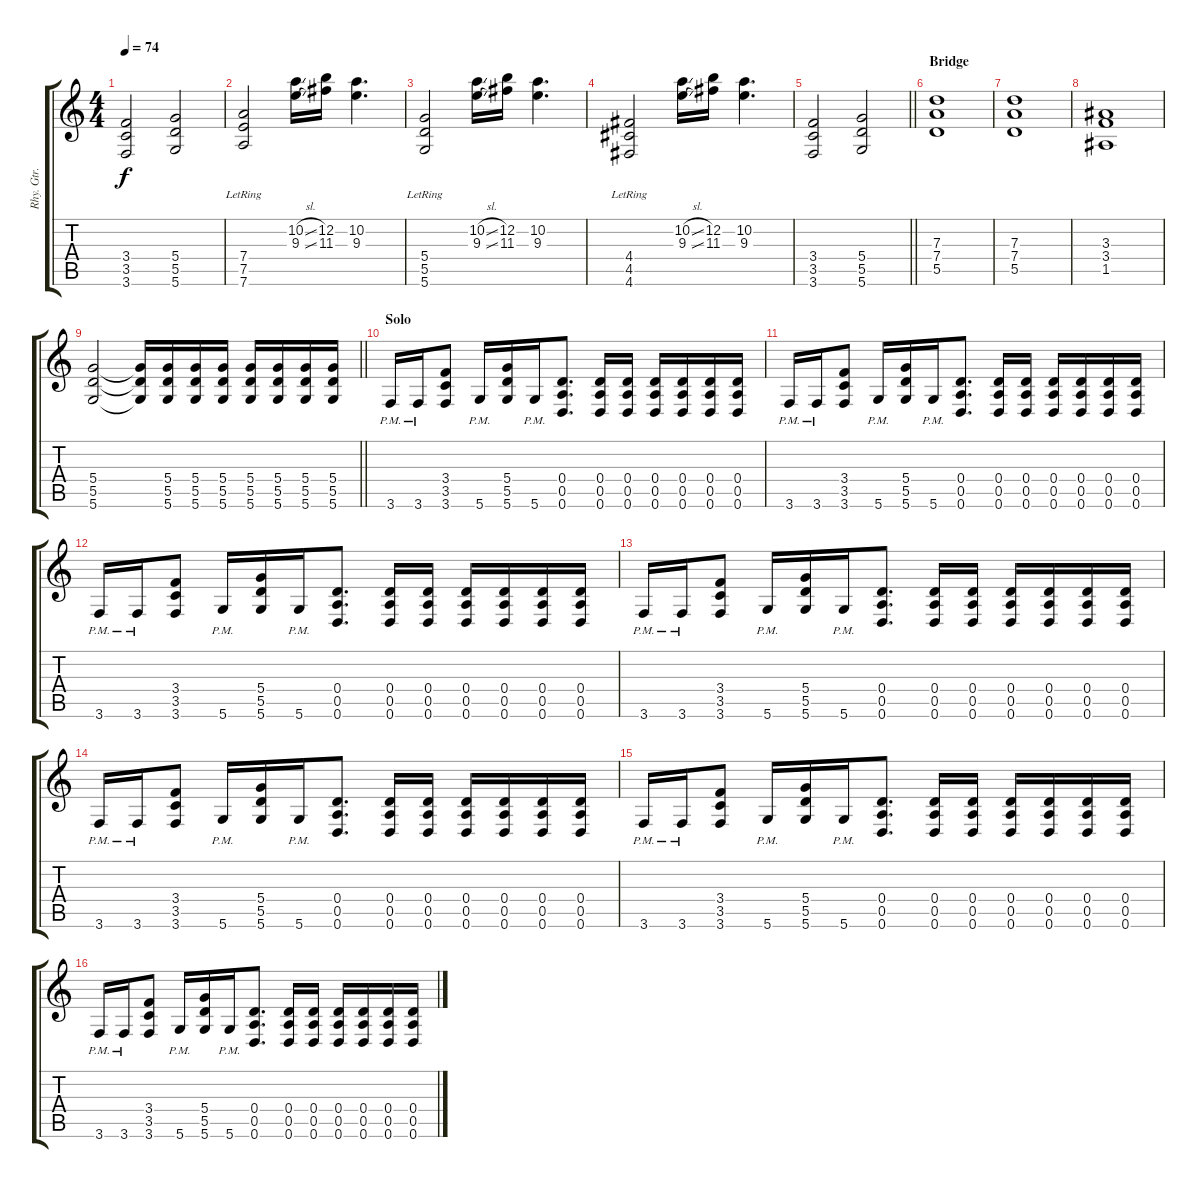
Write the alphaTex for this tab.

\track ("Rhy. Gtr. 1" "Rhy. Gtr. ") {instrument distortionguitar}
\staff {score tabs}
\tuning (E4 B3 G3 D3 A2 D2) {hide}
\ts (4 4)
\tempo 74
\clef g2
\ks c
(3.4 3.5 3.6).2{dy f} (5.4 5.5 5.6).2 |
(7.4{lr} 7.5{lr} 7.6{lr}).2 (10.2{sl} 9.3{sl}).16 (12.2 11.3).16 (10.2 9.3).4{d} |
(5.4{lr} 5.5{lr} 5.6{lr}).2 (10.2{sl} 9.3{sl}).16 (12.2 11.3).16 (10.2 9.3).4{d} |
(4.4{lr} 4.5{lr} 4.6{lr}).2 (10.2{sl} 9.3{sl}).16 (12.2 11.3).16 (10.2 9.3).4{d} |
\barLineRight lightlight
(3.4 3.5 3.6).2 (5.4 5.5 5.6).2 |
\section ("" "Bridge")
(7.3 7.4 5.5).1 |
(7.3 7.4 5.5).1 |
(3.3 3.4 1.5).1 |
\barLineRight lightlight
(5.4 5.5 5.6).2 (5.4{t} 5.5{t} 5.6{t}).16 (5.4 5.5 5.6).16 (5.4 5.5 5.6).16 (5.4 5.5 5.6).16 (5.4 5.5 5.6).16 (5.4 5.5 5.6).16 (5.4 5.5 5.6).16 (5.4 5.5 5.6).16 |
\section ("" "Solo")
3.6{pm}.16 3.6{pm}.16 (3.4 3.5 3.6).8 5.6{pm}.16 (5.4 5.5 5.6).16 5.6{pm}.16 (0.4 0.5 0.6).8{d} (0.4 0.5 0.6).16 (0.4 0.5 0.6).16 (0.4 0.5 0.6).16 (0.4 0.5 0.6).16 (0.4 0.5 0.6).16 (0.4 0.5 0.6).16 |
3.6{pm}.16 3.6{pm}.16 (3.4 3.5 3.6).8 5.6{pm}.16 (5.4 5.5 5.6).16 5.6{pm}.16 (0.4 0.5 0.6).8{d} (0.4 0.5 0.6).16 (0.4 0.5 0.6).16 (0.4 0.5 0.6).16 (0.4 0.5 0.6).16 (0.4 0.5 0.6).16 (0.4 0.5 0.6).16 |
3.6{pm}.16 3.6{pm}.16 (3.4 3.5 3.6).8 5.6{pm}.16 (5.4 5.5 5.6).16 5.6{pm}.16 (0.4 0.5 0.6).8{d} (0.4 0.5 0.6).16 (0.4 0.5 0.6).16 (0.4 0.5 0.6).16 (0.4 0.5 0.6).16 (0.4 0.5 0.6).16 (0.4 0.5 0.6).16 |
3.6{pm}.16 3.6{pm}.16 (3.4 3.5 3.6).8 5.6{pm}.16 (5.4 5.5 5.6).16 5.6{pm}.16 (0.4 0.5 0.6).8{d} (0.4 0.5 0.6).16 (0.4 0.5 0.6).16 (0.4 0.5 0.6).16 (0.4 0.5 0.6).16 (0.4 0.5 0.6).16 (0.4 0.5 0.6).16 |
3.6{pm}.16 3.6{pm}.16 (3.4 3.5 3.6).8 5.6{pm}.16 (5.4 5.5 5.6).16 5.6{pm}.16 (0.4 0.5 0.6).8{d} (0.4 0.5 0.6).16 (0.4 0.5 0.6).16 (0.4 0.5 0.6).16 (0.4 0.5 0.6).16 (0.4 0.5 0.6).16 (0.4 0.5 0.6).16 |
3.6{pm}.16 3.6{pm}.16 (3.4 3.5 3.6).8 5.6{pm}.16 (5.4 5.5 5.6).16 5.6{pm}.16 (0.4 0.5 0.6).8{d} (0.4 0.5 0.6).16 (0.4 0.5 0.6).16 (0.4 0.5 0.6).16 (0.4 0.5 0.6).16 (0.4 0.5 0.6).16 (0.4 0.5 0.6).16 |
3.6{pm}.16 3.6{pm}.16 (3.4 3.5 3.6).8 5.6{pm}.16 (5.4 5.5 5.6).16 5.6{pm}.16 (0.4 0.5 0.6).8{d} (0.4 0.5 0.6).16 (0.4 0.5 0.6).16 (0.4 0.5 0.6).16 (0.4 0.5 0.6).16 (0.4 0.5 0.6).16 (0.4 0.5 0.6).16
